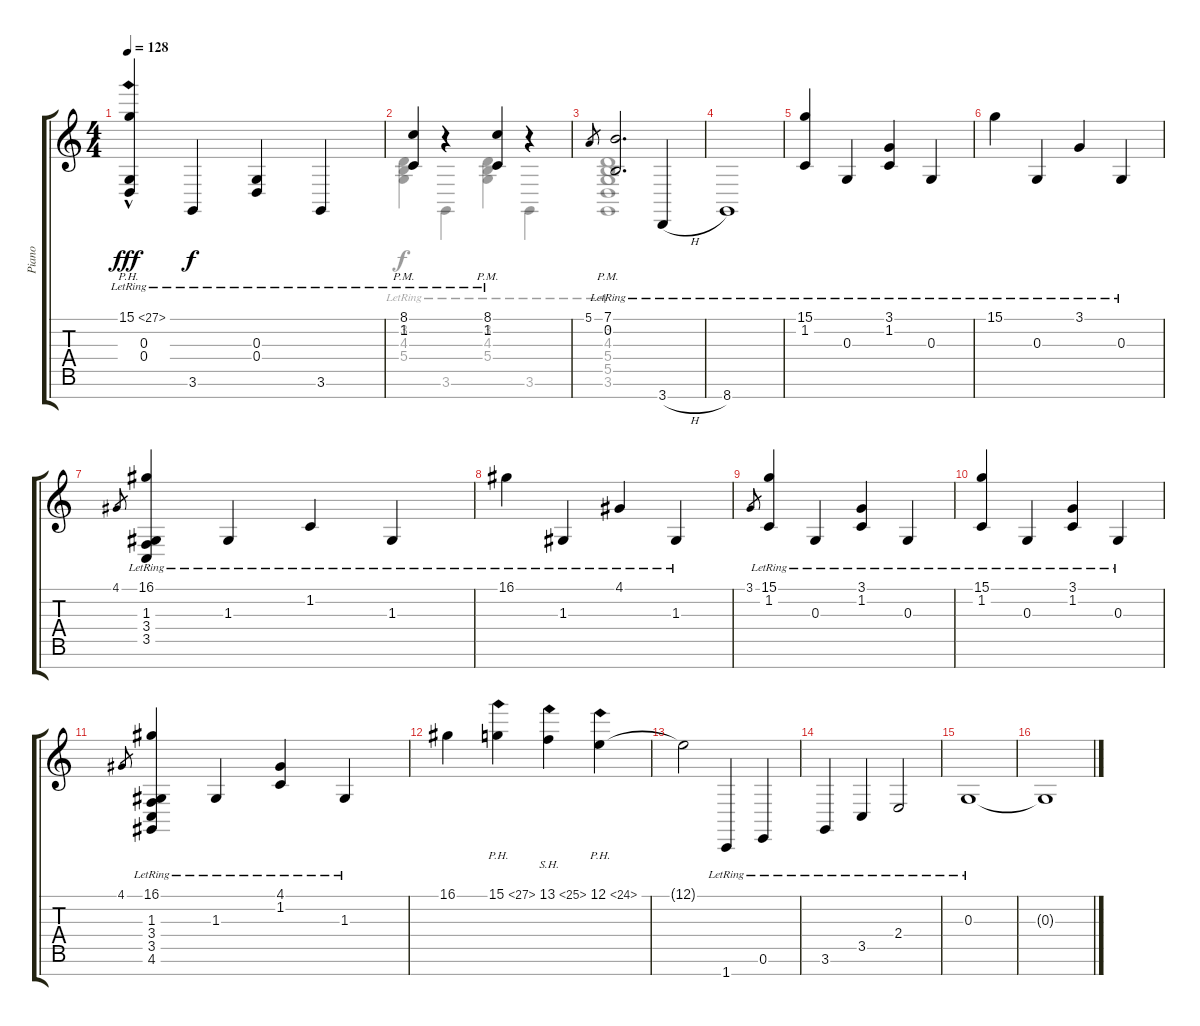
\track ("Piano" "Piano") {instrument acousticgrandpiano}
\staff {score tabs}
\tuning (E4 B3 G3 D3 A2 E2 B1) {hide}
\voice
\ts (4 4)
\tempo 128
\clef g2
\ks c
(15.1{ph 12 hac} 0.3{lr} 0.4{lr}).4{dy fff} 3.6{lr}.4{dy f} (0.3{lr} 0.4{lr}).4 3.6{lr}.4 |
(8.1{lr} 1.2{pm lr}).4 r.4 (8.1{lr} 1.2{pm lr}).4 r.4 |
5.1.8{gr} (7.1{lr} 0.2{pm lr}).2{d} 3.7{h lr}.4 |
8.7{lr}.1 |
(15.1{lr} 1.2{lr}).4 0.3{lr}.4 (3.1{lr} 1.2{lr}).4 0.3{lr}.4 |
15.1{lr}.4 0.3{lr}.4 3.1{lr}.4 0.3{lr}.4 |
4.1.8{gr} (16.1{lr} 1.3{lr} 3.4{lr} 3.5{lr}).4 1.3{lr}.4 1.2{lr}.4 1.3{lr}.4 |
16.1{lr}.4 1.3{lr}.4 4.1{lr}.4 1.3{lr}.4 |
3.1.8{gr} (15.1{lr} 1.2{lr}).4 0.3{lr}.4 (3.1{lr} 1.2{lr}).4 0.3{lr}.4 |
(15.1{lr} 1.2{lr}).4 0.3{lr}.4 (3.1{lr} 1.2{lr}).4 0.3{lr}.4 |
4.1.8{gr} (16.1{lr} 1.3{lr} 3.4{lr} 3.5{lr} 4.6{lr}).4 1.3{lr}.4 (4.1{lr} 1.2{lr}).4 1.3{lr}.4 |
16.1.4 15.1{ph 12}.4 13.1{sh 12}.4 12.1{ph 12}.4 |
12.1{t}.2 1.7{lr}.4{volume 0} 0.6{lr}.4 |
3.6{lr}.4 3.5{lr}.4 2.4{lr}.2 |
0.3{lr}.1 |
0.3{t}.1
\voice
\clef g2
\ottava regular
\simile none
\ks c
|
(3.2{lr} 4.3{lr} 5.4{lr}).4 3.6{lr}.4 (3.2{lr} 4.3{lr} 5.4{lr}).4 3.6{lr}.4 |
(3.2{lr} 4.3{lr} 5.4{lr} 5.5{lr} 3.6{lr}).1 |
|
|
|
|
|
|
|
|
|
|
|
|
